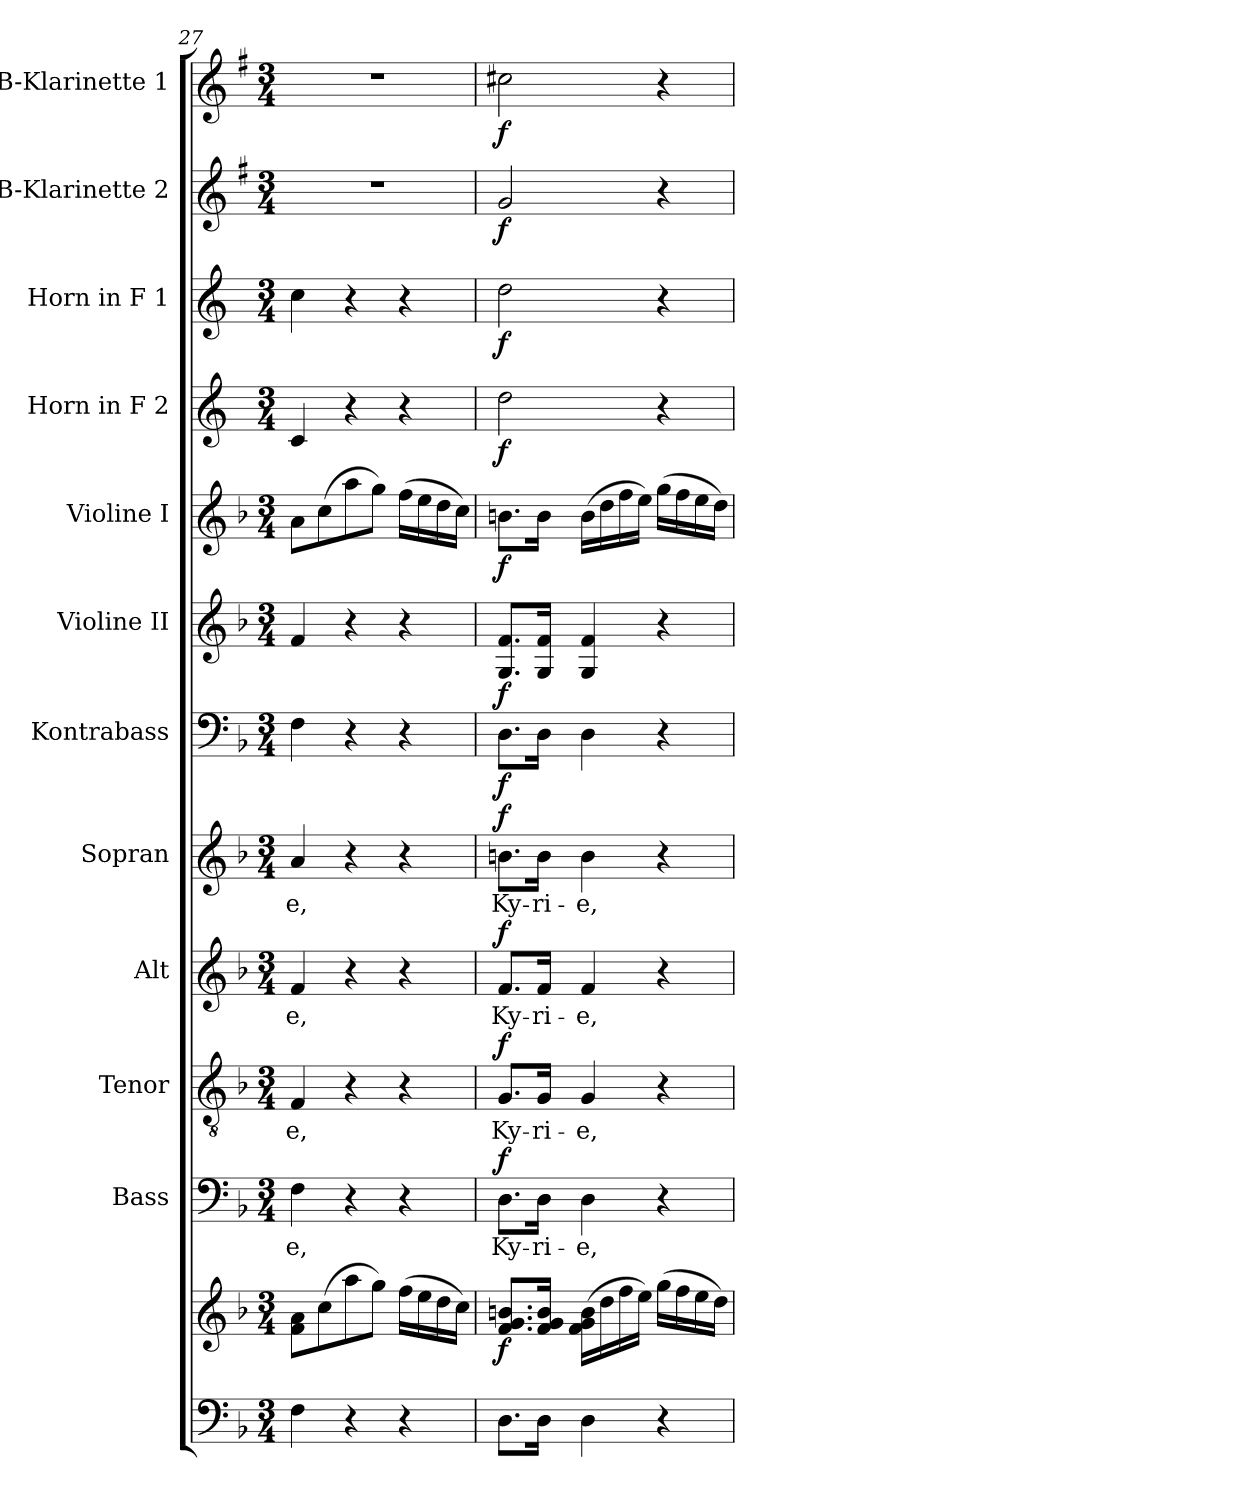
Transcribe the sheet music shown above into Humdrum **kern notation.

**kern	**kern	**dynam	**kern	**text	**dynam	**kern	**text	**dynam	**kern	**text	**dynam	**kern	**text	**dynam	**kern	**dynam	**kern	**dynam	**kern	**dynam	**kern	**dynam	**kern	**dynam	**kern	**dynam	**kern	**dynam
*part12	*part12	*part12	*part11	*part11	*part11	*part10	*part10	*part10	*part9	*part9	*part9	*part8	*part8	*part8	*part7	*part7	*part6	*part6	*part5	*part5	*part4	*part4	*part3	*part3	*part2	*part2	*part1	*part1
*staff13	*staff12	*staff12/13	*staff11	*staff11	*staff11	*staff10	*staff10	*staff10	*staff9	*staff9	*staff9	*staff8	*staff8	*staff8	*staff7	*staff7	*staff6	*staff6	*staff5	*staff5	*staff4	*staff4	*staff3	*staff3	*staff2	*staff2	*staff1	*staff1
*	*	*	*I"Bass	*	*	*I"Tenor	*	*	*I"Alt	*	*	*I"Sopran	*	*	*I"Kontrabass	*	*I"Violine II	*	*I"Violine I	*	*I"Horn in F 2	*	*I"Horn in F 1	*	*I"B-Klarinette 2	*	*I"B-Klarinette 1	*
*	*	*	*I'B.	*	*	*I'T.	*	*	*I'A.	*	*	*I'S.	*	*	*I'Kb.	*	*I'Vl. II	*	*I'Vl. I	*	*	*	*	*	*I'B Kl. 2	*	*I'B Kl. 1	*
*clefF4	*clefG2	*	*clefF4	*	*	*clefGv2	*	*	*clefG2	*	*	*clefG2	*	*	*clefF4	*	*clefG2	*	*clefG2	*	*clefG2	*	*clefG2	*	*clefG2	*	*clefG2	*
*	*	*	*	*	*	*	*	*	*	*	*	*	*	*	*ITrd7c12	*	*	*	*	*	*ITrd4c7	*	*ITrd4c7	*	*ITrd1c2	*	*ITrd1c2	*
*k[b-]	*k[b-]	*	*k[b-]	*	*	*k[b-]	*	*	*k[b-]	*	*	*k[b-]	*	*	*k[b-]	*	*k[b-]	*	*k[b-]	*	*k[b-]	*	*k[b-]	*	*k[b-]	*	*k[b-]	*
*F:	*F:	*	*F:	*	*	*F:	*	*	*F:	*	*	*F:	*	*	*F:	*	*F:	*	*F:	*	*F:	*	*F:	*	*F:	*	*F:	*
*M3/4	*M3/4	*	*M3/4	*	*	*M3/4	*	*	*M3/4	*	*	*M3/4	*	*	*M3/4	*	*M3/4	*	*M3/4	*	*M3/4	*	*M3/4	*	*M3/4	*	*M3/4	*
=27	=27	=27	=27	=27	=27	=27	=27	=27	=27	=27	=27	=27	=27	=27	=27	=27	=27	=27	=27	=27	=27	=27	=27	=27	=27	=27	=27	=27
!	!	!	!	!LO:LY:b	!	!	!LO:LY:b	!	!	!LO:LY:b	!	!	!LO:LY:b	!	!	!	!	!	!	!	!	!	!	!	!	!	!	!
4F\	8f\ 8a\L	.	4F\	-e,	.	4F/	-e,	.	4f/	-e,	.	4a/	-e,	.	4FF\	.	4f/	.	8a\L	.	4F/	.	4f\	.	2.r	.	2.r	.
.	(>8cc\	.	.	.	.	.	.	.	.	.	.	.	.	.	.	.	.	.	(>8cc\	.	.	.	.	.	.	.	.	.
4r	8aa\	.	4r	.	.	4r	.	.	4r	.	.	4r	.	.	4r	.	4r	.	8aa\	.	4r	.	4r	.	.	.	.	.
.	8gg\J)	.	.	.	.	.	.	.	.	.	.	.	.	.	.	.	.	.	8gg\J)	.	.	.	.	.	.	.	.	.
4r	(>16ff\LL	.	4r	.	.	4r	.	.	4r	.	.	4r	.	.	4r	.	4r	.	(>16ff\LL	.	4r	.	4r	.	.	.	.	.
.	16ee\	.	.	.	.	.	.	.	.	.	.	.	.	.	.	.	.	.	16ee\	.	.	.	.	.	.	.	.	.
.	16dd\	.	.	.	.	.	.	.	.	.	.	.	.	.	.	.	.	.	16dd\	.	.	.	.	.	.	.	.	.
.	16cc\JJ)	.	.	.	.	.	.	.	.	.	.	.	.	.	.	.	.	.	16cc\JJ)	.	.	.	.	.	.	.	.	.
!!LO:PB:g=z
=28	=28	=28	=28	=28	=28	=28	=28	=28	=28	=28	=28	=28	=28	=28	=28	=28	=28	=28	=28	=28	=28	=28	=28	=28	=28	=28	=28	=28
!	!	!LO:DY:b	!	!LO:LY:b	!LO:DY:a	!	!LO:LY:b	!LO:DY:a	!	!LO:LY:b	!LO:DY:a	!	!LO:LY:b	!LO:DY:a	!	!LO:DY:b	!	!LO:DY:b	!	!LO:DY:b	!	!LO:DY:b	!	!LO:DY:b	!	!LO:DY:b	!	!LO:DY:b
8.D\L	8.f/ 8.g/ 8.bn/L	f	8.D\L	Ky-	f	8.G/L	Ky-	f	8.f/L	Ky-	f	8.bn\L	Ky-	f	8.DD\L	f	8.G/ 8.f/L	f	8.bn\L	f	2g\	f	2g\	f	2f/	f	2bn\	f
!	!	!	!	!LO:LY:b	!	!	!LO:LY:b	!	!	!LO:LY:b	!	!	!LO:LY:b	!	!	!	!	!	!	!	!	!	!	!	!	!	!	!
16D\Jk	16f/ 16g/ 16b/Jk	.	16D\Jk	-ri-	.	16G/Jk	-ri-	.	16f/Jk	-ri-	.	16b\Jk	-ri-	.	16DD\Jk	.	16G/ 16f/Jk	.	16b\Jk	.	.	.	.	.	.	.	.	.
!	!	!	!	!LO:LY:b	!	!	!LO:LY:b	!	!	!LO:LY:b	!	!	!LO:LY:b	!	!	!	!	!	!	!	!	!	!	!	!	!	!	!
4D\	(>16f\ 16g\ 16b\LL	.	4D\	-e,	.	4G/	-e,	.	4f/	-e,	.	4b\	-e,	.	4DD\	.	4G/ 4f/	.	(>16b\LL	.	.	.	.	.	.	.	.	.
.	16dd\	.	.	.	.	.	.	.	.	.	.	.	.	.	.	.	.	.	16dd\	.	.	.	.	.	.	.	.	.
.	16ff\	.	.	.	.	.	.	.	.	.	.	.	.	.	.	.	.	.	16ff\	.	.	.	.	.	.	.	.	.
.	16ee\JJ)	.	.	.	.	.	.	.	.	.	.	.	.	.	.	.	.	.	16ee\JJ)	.	.	.	.	.	.	.	.	.
4r	(>16gg\LL	.	4r	.	.	4r	.	.	4r	.	.	4r	.	.	4r	.	4r	.	(>16gg\LL	.	4r	.	4r	.	4r	.	4r	.
.	16ff\	.	.	.	.	.	.	.	.	.	.	.	.	.	.	.	.	.	16ff\	.	.	.	.	.	.	.	.	.
.	16ee\	.	.	.	.	.	.	.	.	.	.	.	.	.	.	.	.	.	16ee\	.	.	.	.	.	.	.	.	.
.	16dd\JJ)	.	.	.	.	.	.	.	.	.	.	.	.	.	.	.	.	.	16dd\JJ)	.	.	.	.	.	.	.	.	.
=	=	=	=	=	=	=	=	=	=	=	=	=	=	=	=	=	=	=	=	=	=	=	=	=	=	=	=	=
*-	*-	*-	*-	*-	*-	*-	*-	*-	*-	*-	*-	*-	*-	*-	*-	*-	*-	*-	*-	*-	*-	*-	*-	*-	*-	*-	*-	*-
